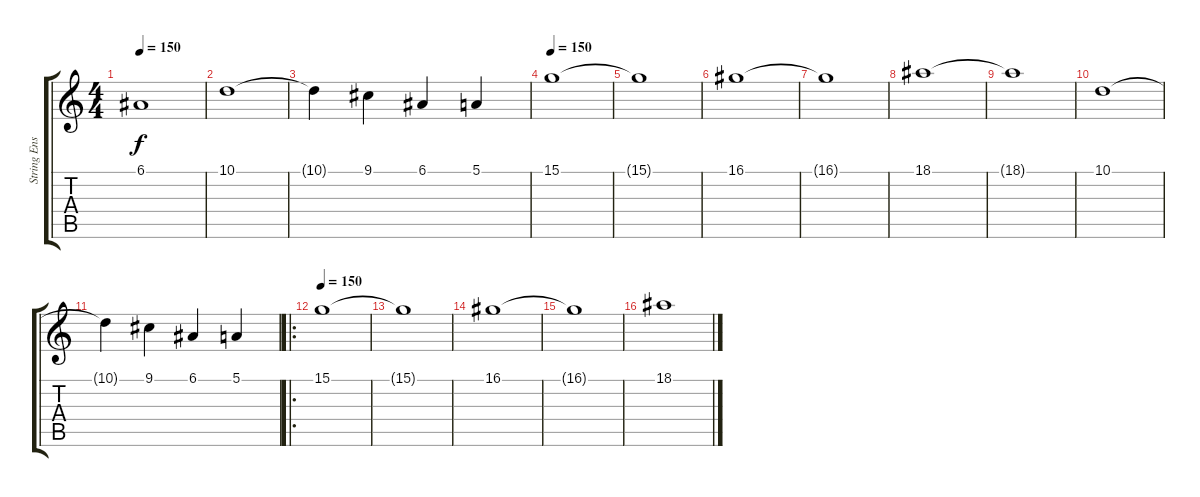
\track ("String Ensemble I" "String Ens") {instrument stringensemble1}
\staff {score tabs}
\tuning (E4 B3 G3 D3 A2 E2) {hide}
\ts (4 4)
\tempo 150
\clef g2
\ks c
6.1{t}.1{dy f} |
10.1.1 |
10.1{t}.4 9.1.4 6.1.4 5.1.4 |
\tempo 150
15.1.1 |
15.1{t}.1 |
16.1.1 |
16.1{t}.1 |
18.1.1 |
18.1{t}.1 |
10.1.1 |
10.1{t}.4 9.1.4 6.1.4 5.1.4 |
\ro
\tempo 150
15.1.1 |
15.1{t}.1 |
16.1.1 |
16.1{t}.1 |
18.1.1
